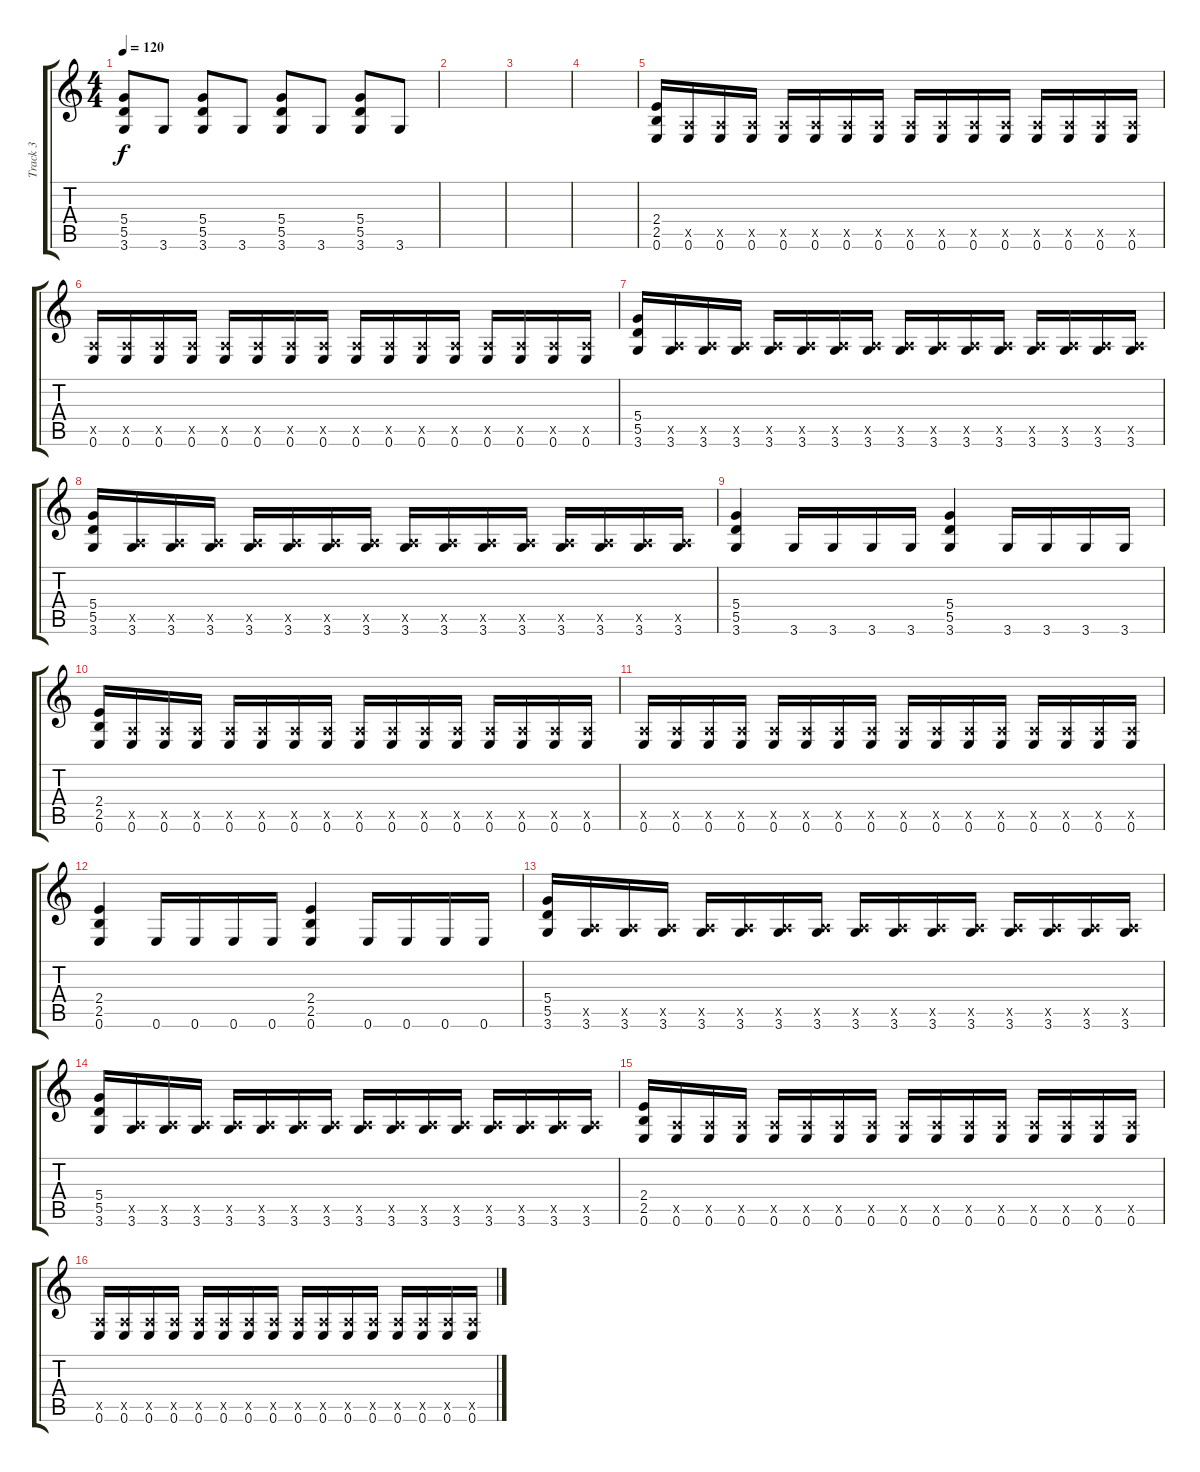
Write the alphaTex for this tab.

\track ("Track 3" "Track 3") {instrument overdrivenguitar}
\staff {score tabs}
\tuning (E4 B3 G3 D3 A2 E2) {hide}
\ts (4 4)
\tempo 120
\clef g2
\ks c
(5.4 5.5 3.6).8{dy f} 3.6.8 (5.4 5.5 3.6).8 3.6.8 (5.4 5.5 3.6).8 3.6.8 (5.4 5.5 3.6).8 3.6.8 |
|
|
|
(2.4 2.5 0.6).16 (0.5{x} 0.6).16 (0.5{x} 0.6).16 (0.5{x} 0.6).16 (0.5{x} 0.6).16 (0.5{x} 0.6).16 (0.5{x} 0.6).16 (0.5{x} 0.6).16 (0.5{x} 0.6).16 (0.5{x} 0.6).16 (0.5{x} 0.6).16 (0.5{x} 0.6).16 (0.5{x} 0.6).16 (0.5{x} 0.6).16 (0.5{x} 0.6).16 (0.5{x} 0.6).16 |
(0.5{x} 0.6).16 (0.5{x} 0.6).16 (0.5{x} 0.6).16 (0.5{x} 0.6).16 (0.5{x} 0.6).16 (0.5{x} 0.6).16 (0.5{x} 0.6).16 (0.5{x} 0.6).16 (0.5{x} 0.6).16 (0.5{x} 0.6).16 (0.5{x} 0.6).16 (0.5{x} 0.6).16 (0.5{x} 0.6).16 (0.5{x} 0.6).16 (0.5{x} 0.6).16 (0.5{x} 0.6).16 |
(5.4 5.5 3.6).16 (0.5{x} 3.6).16 (0.5{x} 3.6).16 (0.5{x} 3.6).16 (0.5{x} 3.6).16 (0.5{x} 3.6).16 (0.5{x} 3.6).16 (0.5{x} 3.6).16 (0.5{x} 3.6).16 (0.5{x} 3.6).16 (0.5{x} 3.6).16 (0.5{x} 3.6).16 (0.5{x} 3.6).16 (0.5{x} 3.6).16 (0.5{x} 3.6).16 (0.5{x} 3.6).16 |
(5.4 5.5 3.6).16 (0.5{x} 3.6).16 (0.5{x} 3.6).16 (0.5{x} 3.6).16 (0.5{x} 3.6).16 (0.5{x} 3.6).16 (0.5{x} 3.6).16 (0.5{x} 3.6).16 (0.5{x} 3.6).16 (0.5{x} 3.6).16 (0.5{x} 3.6).16 (0.5{x} 3.6).16 (0.5{x} 3.6).16 (0.5{x} 3.6).16 (0.5{x} 3.6).16 (0.5{x} 3.6).16 |
(5.4 5.5 3.6).4 3.6.16 3.6.16 3.6.16 3.6.16 (5.4 5.5 3.6).4 3.6.16 3.6.16 3.6.16 3.6.16 |
(2.4 2.5 0.6).16 (0.5{x} 0.6).16 (0.5{x} 0.6).16 (0.5{x} 0.6).16 (0.5{x} 0.6).16 (0.5{x} 0.6).16 (0.5{x} 0.6).16 (0.5{x} 0.6).16 (0.5{x} 0.6).16 (0.5{x} 0.6).16 (0.5{x} 0.6).16 (0.5{x} 0.6).16 (0.5{x} 0.6).16 (0.5{x} 0.6).16 (0.5{x} 0.6).16 (0.5{x} 0.6).16 |
(0.5{x} 0.6).16 (0.5{x} 0.6).16 (0.5{x} 0.6).16 (0.5{x} 0.6).16 (0.5{x} 0.6).16 (0.5{x} 0.6).16 (0.5{x} 0.6).16 (0.5{x} 0.6).16 (0.5{x} 0.6).16 (0.5{x} 0.6).16 (0.5{x} 0.6).16 (0.5{x} 0.6).16 (0.5{x} 0.6).16 (0.5{x} 0.6).16 (0.5{x} 0.6).16 (0.5{x} 0.6).16 |
(2.4 2.5 0.6).4 0.6.16 0.6.16 0.6.16 0.6.16 (2.4 2.5 0.6).4 0.6.16 0.6.16 0.6.16 0.6.16 |
(5.4 5.5 3.6).16 (0.5{x} 3.6).16 (0.5{x} 3.6).16 (0.5{x} 3.6).16 (0.5{x} 3.6).16 (0.5{x} 3.6).16 (0.5{x} 3.6).16 (0.5{x} 3.6).16 (0.5{x} 3.6).16 (0.5{x} 3.6).16 (0.5{x} 3.6).16 (0.5{x} 3.6).16 (0.5{x} 3.6).16 (0.5{x} 3.6).16 (0.5{x} 3.6).16 (0.5{x} 3.6).16 |
(5.4 5.5 3.6).16 (0.5{x} 3.6).16 (0.5{x} 3.6).16 (0.5{x} 3.6).16 (0.5{x} 3.6).16 (0.5{x} 3.6).16 (0.5{x} 3.6).16 (0.5{x} 3.6).16 (0.5{x} 3.6).16 (0.5{x} 3.6).16 (0.5{x} 3.6).16 (0.5{x} 3.6).16 (0.5{x} 3.6).16 (0.5{x} 3.6).16 (0.5{x} 3.6).16 (0.5{x} 3.6).16 |
(2.4 2.5 0.6).16 (0.5{x} 0.6).16 (0.5{x} 0.6).16 (0.5{x} 0.6).16 (0.5{x} 0.6).16 (0.5{x} 0.6).16 (0.5{x} 0.6).16 (0.5{x} 0.6).16 (0.5{x} 0.6).16 (0.5{x} 0.6).16 (0.5{x} 0.6).16 (0.5{x} 0.6).16 (0.5{x} 0.6).16 (0.5{x} 0.6).16 (0.5{x} 0.6).16 (0.5{x} 0.6).16 |
(0.5{x} 0.6).16 (0.5{x} 0.6).16 (0.5{x} 0.6).16 (0.5{x} 0.6).16 (0.5{x} 0.6).16 (0.5{x} 0.6).16 (0.5{x} 0.6).16 (0.5{x} 0.6).16 (0.5{x} 0.6).16 (0.5{x} 0.6).16 (0.5{x} 0.6).16 (0.5{x} 0.6).16 (0.5{x} 0.6).16 (0.5{x} 0.6).16 (0.5{x} 0.6).16 (0.5{x} 0.6).16
